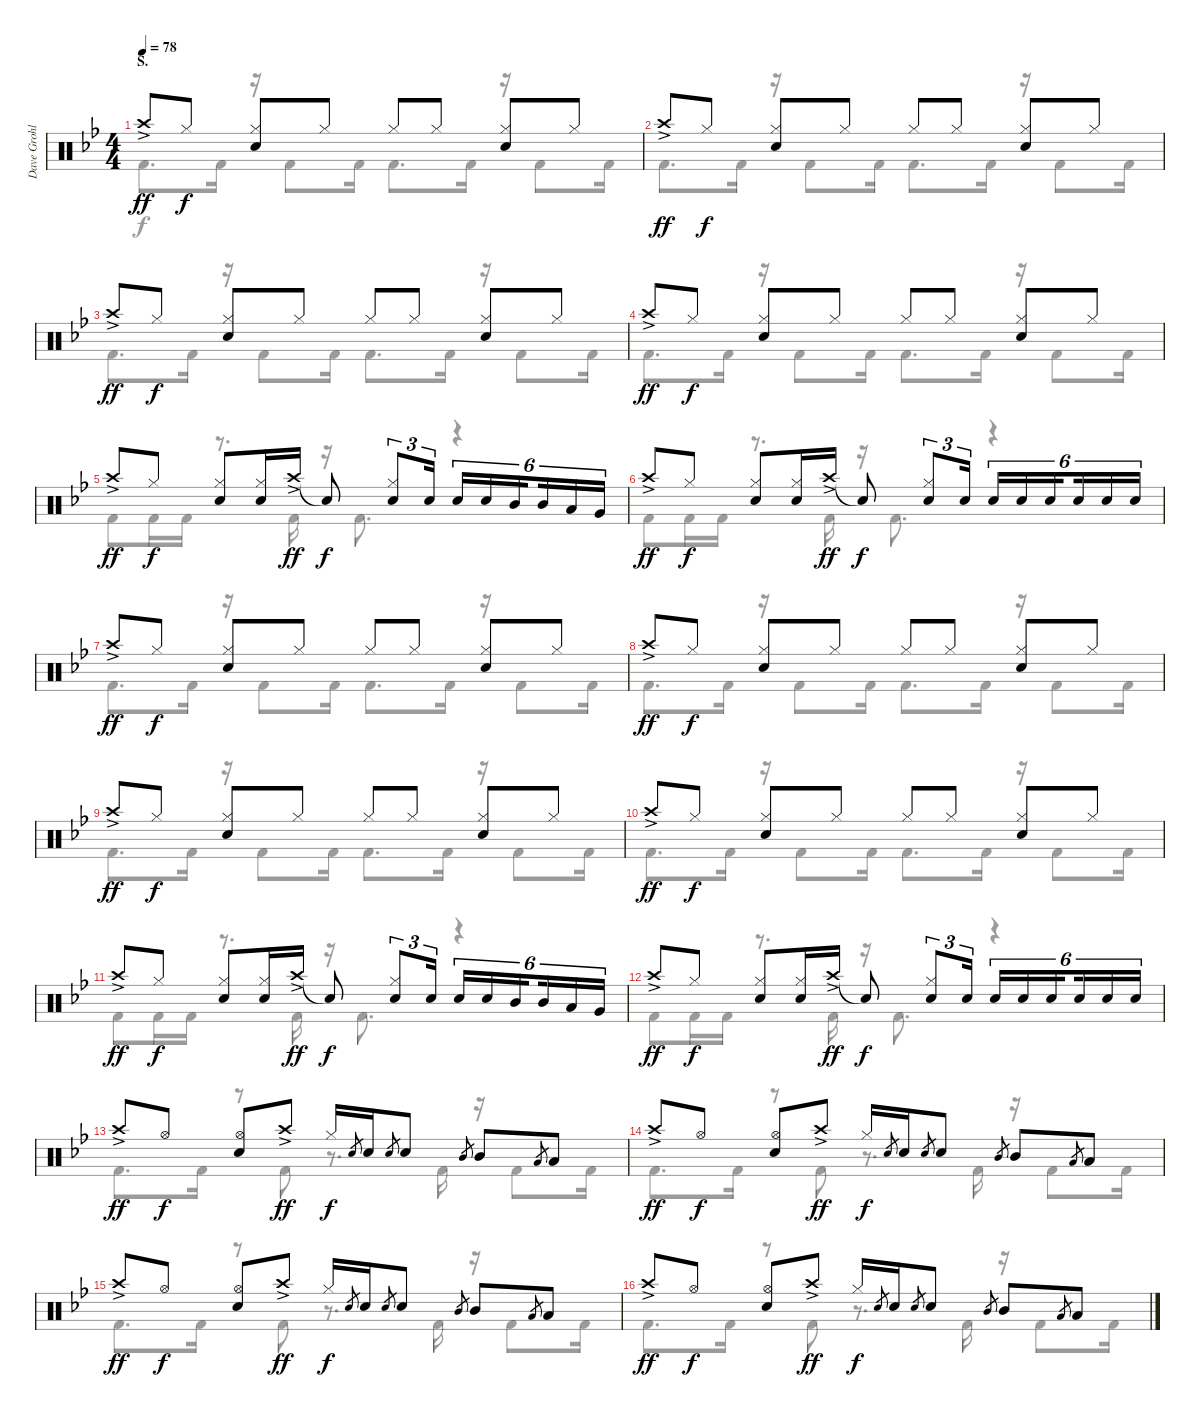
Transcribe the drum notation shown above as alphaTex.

\track ("Dave Grohl" "Dave Grohl") {instrument percussion}
\staff {score}
\articulation defaults
\voice
\ts (4 4)
\section ("" "S.")
\tempo 78
\clef neutral
\ks bb "Crash high (hit)"{ac}.8{dy ff} "Hi-Hat (closed)".8{dy f}
("Hi-Hat (closed)" "Snare (hit) 2").8 "Hi-Hat (closed)".8 "Hi-Hat (closed)".8 "Hi-Hat (closed)".8 ("Hi-Hat (closed)" "Snare (hit) 2").8 "Hi-Hat (closed)".8 |
"Crash high (hit)"{ac}.8{dy ff} "Hi-Hat (closed)".8{dy f} ("Hi-Hat (closed)" "Snare (hit) 2").8 "Hi-Hat (closed)".8 "Hi-Hat (closed)".8 "Hi-Hat (closed)".8 ("Hi-Hat (closed)" "Snare (hit) 2").8 "Hi-Hat (closed)".8 |
"Crash high (hit)"{ac}.8{dy ff} "Hi-Hat (closed)".8{dy f} ("Hi-Hat (closed)" "Snare (hit) 2").8 "Hi-Hat (closed)".8 "Hi-Hat (closed)".8 "Hi-Hat (closed)".8 ("Hi-Hat (closed)" "Snare (hit) 2").8 "Hi-Hat (closed)".8 |
"Crash high (hit)"{ac}.8{dy ff} "Hi-Hat (closed)".8{dy f} ("Hi-Hat (closed)" "Snare (hit) 2").8 "Hi-Hat (closed)".8 "Hi-Hat (closed)".8 "Hi-Hat (closed)".8 ("Hi-Hat (closed)" "Snare (hit) 2").8 "Hi-Hat (closed)".8 |
"Crash high (hit)"{ac}.8{dy ff} "Hi-Hat (closed)".8{dy f} ("Hi-Hat (closed)" "Snare (hit) 2").8 ("Hi-Hat (closed)" "Snare (hit) 2").16 "Crash high (hit)"{ac}.16{dy ff} "Snare (hit)"{t}.8{dy f} ("Hi-Hat (closed)" "Snare (hit) 2").8{tu (3 2)} "Snare (hit) 2".16{tu (3 2)} "Snare (hit) 2".16{tu (6 4)} "Snare (hit) 2".16{tu (6 4)} "Mid Tom (hit)".16{tu (6 4) beam splitsecondary} "Mid Tom (hit)".16{tu (6 4)} "Low Tom (hit)".16{tu (6 4)} "Very Low Tom (hit)".16{tu (6 4)} |
"Crash high (hit)"{ac}.8{dy ff} "Hi-Hat (closed)".8{dy f} ("Hi-Hat (closed)" "Snare (hit) 2").8 ("Hi-Hat (closed)" "Snare (hit) 2").16 "Crash high (hit)"{ac}.16{dy ff} "Snare (hit)"{t}.8{dy f} ("Hi-Hat (closed)" "Snare (hit) 2").8{tu (3 2)} "Snare (hit) 2".16{tu (3 2)} "Snare (hit) 2".16{tu (6 4)} "Snare (hit) 2".16{tu (6 4)} "Snare (hit) 2".16{tu (6 4) beam splitsecondary} "Snare (hit) 2".16{tu (6 4)} "Snare (hit) 2".16{tu (6 4)} "Snare (hit) 2".16{tu (6 4)} |
"Crash high (hit)"{ac}.8{dy ff} "Hi-Hat (closed)".8{dy f} ("Hi-Hat (closed)" "Snare (hit) 2").8 "Hi-Hat (closed)".8 "Hi-Hat (closed)".8 "Hi-Hat (closed)".8 ("Hi-Hat (closed)" "Snare (hit) 2").8 "Hi-Hat (closed)".8 |
"Crash high (hit)"{ac}.8{dy ff} "Hi-Hat (closed)".8{dy f} ("Hi-Hat (closed)" "Snare (hit) 2").8 "Hi-Hat (closed)".8 "Hi-Hat (closed)".8 "Hi-Hat (closed)".8 ("Hi-Hat (closed)" "Snare (hit) 2").8 "Hi-Hat (closed)".8 |
"Crash high (hit)"{ac}.8{dy ff} "Hi-Hat (closed)".8{dy f} ("Hi-Hat (closed)" "Snare (hit) 2").8 "Hi-Hat (closed)".8 "Hi-Hat (closed)".8 "Hi-Hat (closed)".8 ("Hi-Hat (closed)" "Snare (hit) 2").8 "Hi-Hat (closed)".8 |
"Crash high (hit)"{ac}.8{dy ff} "Hi-Hat (closed)".8{dy f} ("Hi-Hat (closed)" "Snare (hit) 2").8 "Hi-Hat (closed)".8 "Hi-Hat (closed)".8 "Hi-Hat (closed)".8 ("Hi-Hat (closed)" "Snare (hit) 2").8 "Hi-Hat (closed)".8 |
"Crash high (hit)"{ac}.8{dy ff} "Hi-Hat (closed)".8{dy f} ("Hi-Hat (closed)" "Snare (hit) 2").8 ("Hi-Hat (closed)" "Snare (hit) 2").16 "Crash high (hit)"{ac}.16{dy ff} "Snare (hit)"{t}.8{dy f} ("Hi-Hat (closed)" "Snare (hit) 2").8{tu (3 2)} "Snare (hit) 2".16{tu (3 2)} "Snare (hit) 2".16{tu (6 4)} "Snare (hit) 2".16{tu (6 4)} "Mid Tom (hit)".16{tu (6 4) beam splitsecondary} "Mid Tom (hit)".16{tu (6 4)} "Low Tom (hit)".16{tu (6 4)} "Very Low Tom (hit)".16{tu (6 4)} |
"Crash high (hit)"{ac}.8{dy ff} "Hi-Hat (closed)".8{dy f} ("Hi-Hat (closed)" "Snare (hit) 2").8 ("Hi-Hat (closed)" "Snare (hit) 2").16 "Crash high (hit)"{ac}.16{dy ff} "Snare (hit)"{t}.8{dy f} ("Hi-Hat (closed)" "Snare (hit) 2").8{tu (3 2)} "Snare (hit) 2".16{tu (3 2)} "Snare (hit) 2".16{tu (6 4)} "Snare (hit) 2".16{tu (6 4)} "Snare (hit) 2".16{tu (6 4) beam splitsecondary} "Snare (hit) 2".16{tu (6 4)} "Snare (hit) 2".16{tu (6 4)} "Snare (hit) 2".16{tu (6 4)} |
"Crash high (hit)"{ac}.8{dy ff} "Hi-Hat (open)".8{dy f} ("Hi-Hat (open)" "Snare (hit) 2").8 "Crash high (hit)"{ac}.8{dy ff} "Hi-Hat (closed)".16{dy f} "Snare (hit) 2".8{gr} "Snare (hit) 2".16 "Snare (hit) 2".8{gr} "Snare (hit) 2".8 "Mid Tom (hit)".8{gr} "Mid Tom (hit)".8 "Low Tom (hit)".8{gr} "Low Tom (hit)".8 |
"Crash high (hit)"{ac}.8{dy ff} "Hi-Hat (open)".8{dy f} ("Hi-Hat (open)" "Snare (hit) 2").8 "Crash high (hit)"{ac}.8{dy ff} "Hi-Hat (closed)".16{dy f} "Snare (hit) 2".8{gr} "Snare (hit) 2".16 "Snare (hit) 2".8{gr} "Snare (hit) 2".8 "Mid Tom (hit)".8{gr} "Mid Tom (hit)".8 "Low Tom (hit)".8{gr} "Low Tom (hit)".8 |
"Crash high (hit)"{ac}.8{dy ff} "Hi-Hat (open)".8{dy f} ("Hi-Hat (open)" "Snare (hit) 2").8 "Crash high (hit)"{ac}.8{dy ff} "Hi-Hat (closed)".16{dy f} "Snare (hit) 2".8{gr} "Snare (hit) 2".16 "Snare (hit) 2".8{gr} "Snare (hit) 2".8 "Mid Tom (hit)".8{gr} "Mid Tom (hit)".8 "Low Tom (hit)".8{gr} "Low Tom (hit)".8 |
"Crash high (hit)"{ac}.8{dy ff} "Hi-Hat (open)".8{dy f} ("Hi-Hat (open)" "Snare (hit) 2").8 "Crash high (hit)"{ac}.8{dy ff} "Hi-Hat (closed)".16{dy f} "Snare (hit) 2".8{gr} "Snare (hit) 2".16 "Snare (hit) 2".8{gr} "Snare (hit) 2".8 "Mid Tom (hit)".8{gr} "Mid Tom (hit)".8 "Low Tom (hit)".8{gr} "Low Tom (hit)".8
\voice
\clef neutral
\ottava regular
\simile none
\ks bb "Kick (hit) 2".8{d dy f} "Kick (hit) 2".16
r.16 "Kick (hit) 2".8 "Kick (hit) 2".16 "Kick (hit) 2".8{d} "Kick (hit) 2".16 r.16 "Kick (hit) 2".8 "Kick (hit) 2".16 |
"Kick (hit) 2".8{d} "Kick (hit) 2".16 r.16 "Kick (hit) 2".8 "Kick (hit) 2".16 "Kick (hit) 2".8{d} "Kick (hit) 2".16 r.16 "Kick (hit) 2".8 "Kick (hit) 2".16 |
"Kick (hit) 2".8{d} "Kick (hit) 2".16 r.16 "Kick (hit) 2".8 "Kick (hit) 2".16 "Kick (hit) 2".8{d} "Kick (hit) 2".16 r.16 "Kick (hit) 2".8 "Kick (hit) 2".16 |
"Kick (hit) 2".8{d} "Kick (hit) 2".16 r.16 "Kick (hit) 2".8 "Kick (hit) 2".16 "Kick (hit) 2".8{d} "Kick (hit) 2".16 r.16 "Kick (hit) 2".8 "Kick (hit) 2".16 |
"Kick (hit) 2".8 "Kick (hit) 2".16 "Kick (hit) 2".16 r.8{d} "Kick (hit) 2".16 r.16 "Kick (hit) 2".8{d} r.4 |
"Kick (hit) 2".8 "Kick (hit) 2".16 "Kick (hit) 2".16 r.8{d} "Kick (hit) 2".16 r.16 "Kick (hit) 2".8{d} r.4 |
"Kick (hit) 2".8{d} "Kick (hit) 2".16 r.16 "Kick (hit) 2".8 "Kick (hit) 2".16 "Kick (hit) 2".8{d} "Kick (hit) 2".16 r.16 "Kick (hit) 2".8 "Kick (hit) 2".16 |
"Kick (hit) 2".8{d} "Kick (hit) 2".16 r.16 "Kick (hit) 2".8 "Kick (hit) 2".16 "Kick (hit) 2".8{d} "Kick (hit) 2".16 r.16 "Kick (hit) 2".8 "Kick (hit) 2".16 |
"Kick (hit) 2".8{d} "Kick (hit) 2".16 r.16 "Kick (hit) 2".8 "Kick (hit) 2".16 "Kick (hit) 2".8{d} "Kick (hit) 2".16 r.16 "Kick (hit) 2".8 "Kick (hit) 2".16 |
"Kick (hit) 2".8{d} "Kick (hit) 2".16 r.16 "Kick (hit) 2".8 "Kick (hit) 2".16 "Kick (hit) 2".8{d} "Kick (hit) 2".16 r.16 "Kick (hit) 2".8 "Kick (hit) 2".16 |
"Kick (hit) 2".8 "Kick (hit) 2".16 "Kick (hit) 2".16 r.8{d} "Kick (hit) 2".16 r.16 "Kick (hit) 2".8{d} r.4 |
"Kick (hit) 2".8 "Kick (hit) 2".16 "Kick (hit) 2".16 r.8{d} "Kick (hit) 2".16 r.16 "Kick (hit) 2".8{d} r.4 |
"Kick (hit) 2".8{d} "Kick (hit) 2".16 r.8 "Kick (hit) 2".8 r.8{d} "Kick (hit) 2".16 r.16 "Kick (hit) 2".8 "Kick (hit) 2".16 |
"Kick (hit) 2".8{d} "Kick (hit) 2".16 r.8 "Kick (hit) 2".8 r.8{d} "Kick (hit) 2".16 r.16 "Kick (hit) 2".8 "Kick (hit) 2".16 |
"Kick (hit) 2".8{d} "Kick (hit) 2".16 r.8 "Kick (hit) 2".8 r.8{d} "Kick (hit) 2".16 r.16 "Kick (hit) 2".8 "Kick (hit) 2".16 |
"Kick (hit) 2".8{d} "Kick (hit) 2".16 r.8 "Kick (hit) 2".8 r.8{d} "Kick (hit) 2".16 r.16 "Kick (hit) 2".8 "Kick (hit) 2".16
